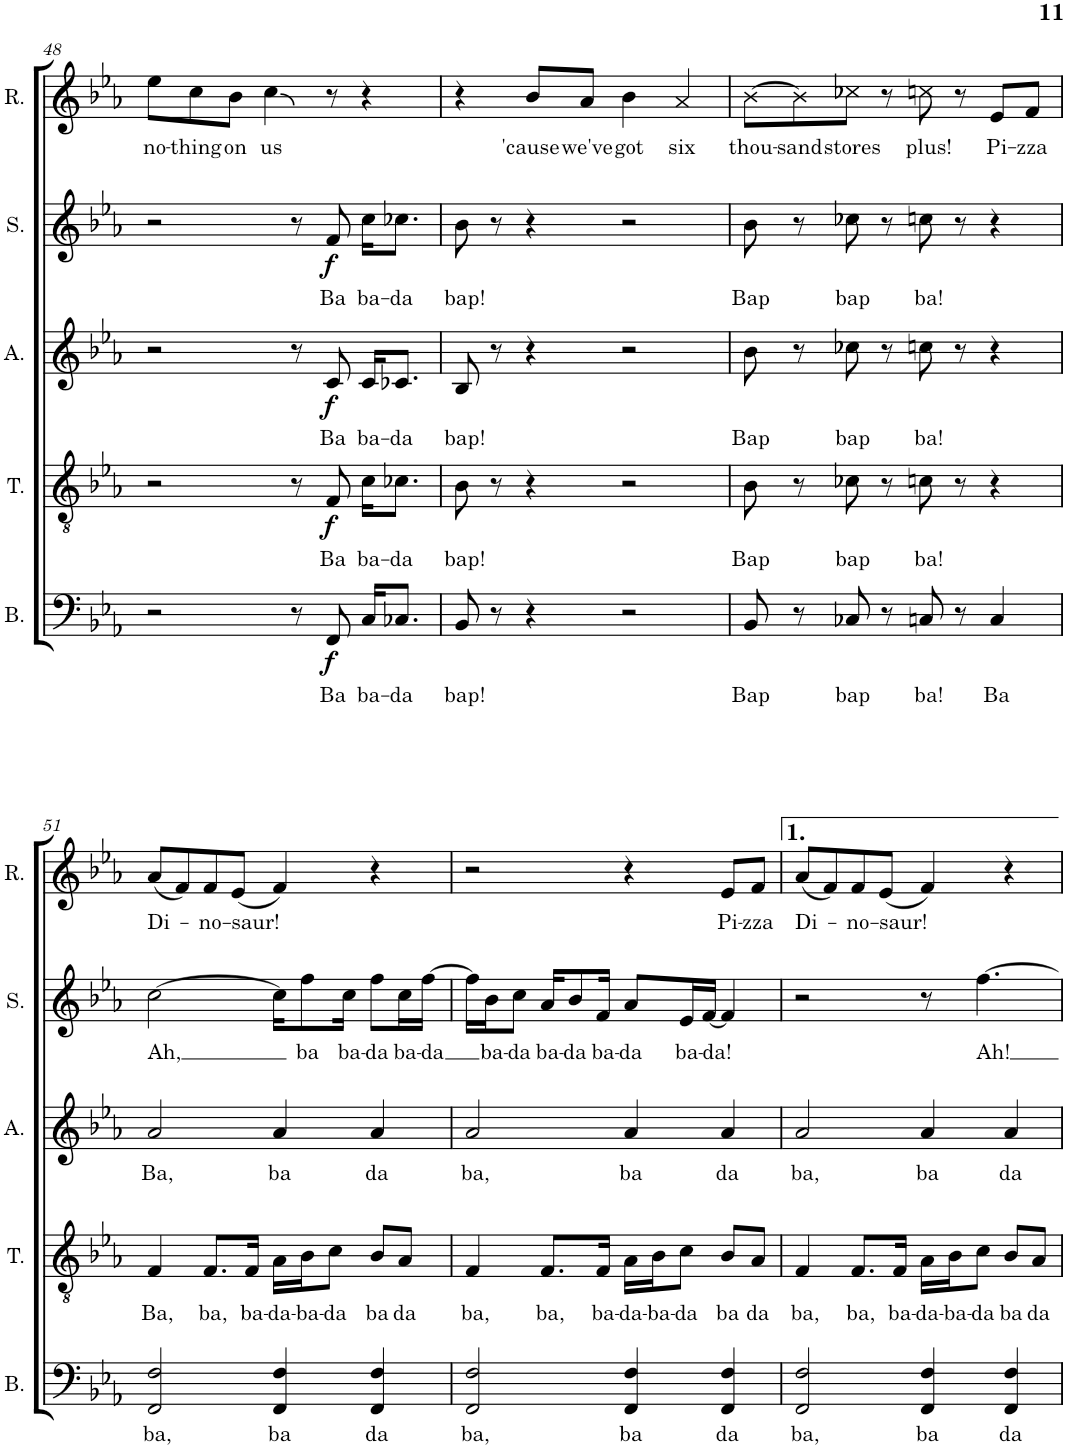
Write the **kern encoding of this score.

**kern	**text	**dynam	**kern	**text	**dynam	**kern	**text	**dynam	**kern	**text	**dynam	**kern	**text	**kern
*part6	*part6	*part6	*part5	*part5	*part5	*part4	*part4	*part4	*part3	*part3	*part3	*part2	*part2	*part1
*staff6	*staff6	*staff6	*staff5	*staff5	*staff5	*staff4	*staff4	*staff4	*staff3	*staff3	*staff3	*staff2	*staff2	*staff1
*I"Bass	*	*	*I"Tenor	*	*	*I"Alto	*	*	*I"Soprano	*	*	*I"Reps	*	*I"Mona
*I'B.	*	*	*I'T.	*	*	*I'A.	*	*	*I'S.	*	*	*I'R.	*	*I'M.
!!LO:PB:g=z
*clefF4	*	*	*clefGv2	*	*	*clefG2	*	*	*clefG2	*	*	*clefG2	*	*clefG2
*k[b-e-a-]	*	*	*k[b-e-a-]	*	*	*k[b-e-a-]	*	*	*k[b-e-a-]	*	*	*k[b-e-a-]	*	*k[b-e-a-]
*M4/4	*	*	*M4/4	*	*	*M4/4	*	*	*M4/4	*	*	*M4/4	*	*M4/4
=48	=48	=48	=48	=48	=48	=48	=48	=48	=48	=48	=48	=48	=48	=48
!	!	!	!	!	!	!	!	!	!	!	!	!	!LO:LY:b	!
2r	.	.	2r	.	.	2r	.	.	2r	.	.	8ee-\L	no-	1r
!	!	!	!	!	!	!	!	!	!	!	!	!	!LO:LY:b	!
.	.	.	.	.	.	.	.	.	.	.	.	8cc\	-thing	.
!	!	!	!	!	!	!	!	!	!	!	!	!	!LO:LY:b	!
.	.	.	.	.	.	.	.	.	.	.	.	8b-\J	on	.
!	!	!	!	!	!	!	!	!	!	!	!	!	!LO:LY:b	!
.	.	.	.	.	.	.	.	.	.	.	.	4cc\	us	.
8r	.	.	8r	.	.	8r	.	.	8r	.	.	.	.	.
!	!LO:LY:b	!LO:DY:b	!	!LO:LY:b	!LO:DY:b	!	!LO:LY:b	!LO:DY:b	!	!LO:LY:b	!LO:DY:b	!	!	!
8FF/	Ba	f	8F/	Ba	f	8c/	Ba	f	8f/	Ba	f	8r	.	.
!	!LO:LY:b	!	!	!LO:LY:b	!	!	!LO:LY:b	!	!	!LO:LY:b	!	!	!	!
16C/KL	ba-	.	16c\KL	ba-	.	16c/KL	ba-	.	16cc\KL	ba-	.	4r	.	.
!	!LO:LY:b	!	!	!LO:LY:b	!	!	!LO:LY:b	!	!	!LO:LY:b	!	!	!	!
8.C-X/J	-da	.	8.c-X\J	-da	.	8.c-X/J	-da	.	8.cc-X\J	-da	.	.	.	.
=49	=49	=49	=49	=49	=49	=49	=49	=49	=49	=49	=49	=49	=49	=49
!	!LO:LY:b	!	!	!LO:LY:b	!	!	!LO:LY:b	!	!	!LO:LY:b	!	!	!	!
8BB-/	bap!	.	8B-\	bap!	.	8B-/	bap!	.	8b-\	bap!	.	4r	.	1r
8r	.	.	8r	.	.	8r	.	.	8r	.	.	.	.	.
!	!	!	!	!	!	!	!	!	!	!	!	!	!LO:LY:b	!
4r	.	.	4r	.	.	4r	.	.	4r	.	.	8b-/L	'cause	.
!	!	!	!	!	!	!	!	!	!	!	!	!	!LO:LY:b	!
.	.	.	.	.	.	.	.	.	.	.	.	8a-/J	we've	.
!	!	!	!	!	!	!	!	!	!	!	!	!	!LO:LY:b	!
2r	.	.	2r	.	.	2r	.	.	2r	.	.	4b-\	got	.
!	!	!	!	!	!	!	!	!	!	!	!	!	!LO:LY:b	!
.	.	.	.	.	.	.	.	.	.	.	.	4a-/	six	.
=50	=50	=50	=50	=50	=50	=50	=50	=50	=50	=50	=50	=50	=50	=50
!	!LO:LY:b	!	!	!LO:LY:b	!	!	!LO:LY:b	!	!	!LO:LY:b	!	!	!LO:LY:b	!
8BB-/	Bap	.	8B-\	Bap	.	8b-\	Bap	.	8b-\	Bap	.	[8b-\L	thou-	1r
!	!	!	!	!	!	!	!	!	!	!	!	!	!LO:LY:b	!
8r	.	.	8r	.	.	8r	.	.	8r	.	.	8b-\]	-sand	.
!	!LO:LY:b	!	!	!LO:LY:b	!	!	!LO:LY:b	!	!	!LO:LY:b	!	!	!LO:LY:b	!
8C-X/	bap	.	8c-X\	bap	.	8cc-X\	bap	.	8cc-X\	bap	.	8cc-X\J	stores	.
8r	.	.	8r	.	.	8r	.	.	8r	.	.	8r	.	.
!	!LO:LY:b	!	!	!LO:LY:b	!	!	!LO:LY:b	!	!	!LO:LY:b	!	!	!LO:LY:b	!
8Cn/	ba!	.	8cn\	ba!	.	8ccn\	ba!	.	8ccn\	ba!	.	8ccn\	plus!	.
8r	.	.	8r	.	.	8r	.	.	8r	.	.	8r	.	.
!	!LO:LY:b	!	!	!	!	!	!	!	!	!	!	!	!LO:LY:b	!
4C/	Ba	.	4r	.	.	4r	.	.	4r	.	.	8e-/L	Pi-	.
!	!	!	!	!	!	!	!	!	!	!	!	!	!LO:LY:b	!
.	.	.	.	.	.	.	.	.	.	.	.	8f/J	-zza	.
!!LO:LB:g=z
=51	=51	=51	=51	=51	=51	=51	=51	=51	=51	=51	=51	=51	=51	=51
!	!LO:LY:b	!	!	!LO:LY:b	!	!	!LO:LY:b	!	!	!LO:LY:b	!	!	!LO:LY:b	!
2FF/ 2F/	ba,	.	4F/	Ba,	.	2a-/	Ba,	.	[2cc\	Ah,	.	(8a-/L	Di-	1r
.	.	.	.	.	.	.	.	.	.	.	.	8f/)	.	.
!	!	!	!	!LO:LY:b	!	!	!	!	!	!	!	!	!LO:LY:b	!
.	.	.	8.F/L	ba,	.	.	.	.	.	.	.	8f/	-no-	.
!	!	!	!	!	!	!	!	!	!	!	!	!	!LO:LY:b	!
.	.	.	.	.	.	.	.	.	.	.	.	(8e-/J	-saur!	.
!	!	!	!	!LO:LY:b	!	!	!	!	!	!	!	!	!	!
.	.	.	16F/Jk	ba-	.	.	.	.	.	.	.	.	.	.
!	!LO:LY:b	!	!	!LO:LY:b	!	!	!LO:LY:b	!	!	!	!	!	!	!
4FF/ 4F/	ba	.	16A-\LL	-da-	.	4a-/	ba	.	16cc\KL]	.	.	4f/)	.	.
!	!	!	!	!LO:LY:b	!	!	!	!	!	!LO:LY:b	!	!	!	!
.	.	.	16B-\J	-ba-	.	.	.	.	8ff\	ba	.	.	.	.
!	!	!	!	!LO:LY:b	!	!	!	!	!	!	!	!	!	!
.	.	.	8c\J	-da	.	.	.	.	.	.	.	.	.	.
!	!	!	!	!	!	!	!	!	!	!LO:LY:b	!	!	!	!
.	.	.	.	.	.	.	.	.	16cc\Jk	ba-	.	.	.	.
!	!LO:LY:b	!	!	!LO:LY:b	!	!	!LO:LY:b	!	!	!LO:LY:b	!	!	!	!
4FF/ 4F/	da	.	8B-/L	ba	.	4a-/	da	.	8ff\L	-da	.	4r	.	.
!	!	!	!	!LO:LY:b	!	!	!	!	!	!LO:LY:b	!	!	!	!
.	.	.	8A-/J	da	.	.	.	.	16cc\L	ba-	.	.	.	.
!	!	!	!	!	!	!	!	!	!	!LO:LY:b	!	!	!	!
.	.	.	.	.	.	.	.	.	[16ff\JJ	-da	.	.	.	.
=52	=52	=52	=52	=52	=52	=52	=52	=52	=52	=52	=52	=52	=52	=52
!	!LO:LY:b	!	!	!LO:LY:b	!	!	!LO:LY:b	!	!	!	!	!	!	!
2FF/ 2F/	ba,	.	4F/	ba,	.	2a-/	ba,	.	16ff\LL]	.	.	2r	.	1r
!	!	!	!	!	!	!	!	!	!	!LO:LY:b	!	!	!	!
.	.	.	.	.	.	.	.	.	16b-\J	ba-	.	.	.	.
!	!	!	!	!	!	!	!	!	!	!LO:LY:b	!	!	!	!
.	.	.	.	.	.	.	.	.	8cc\J	-da	.	.	.	.
!	!	!	!	!LO:LY:b	!	!	!	!	!	!LO:LY:b	!	!	!	!
.	.	.	8.F/L	ba,	.	.	.	.	16a-/KL	ba-	.	.	.	.
!	!	!	!	!	!	!	!	!	!	!LO:LY:b	!	!	!	!
.	.	.	.	.	.	.	.	.	8b-/	-da	.	.	.	.
!	!	!	!	!LO:LY:b	!	!	!	!	!	!LO:LY:b	!	!	!	!
.	.	.	16F/Jk	ba-	.	.	.	.	16f/Jk	ba-	.	.	.	.
!	!LO:LY:b	!	!	!LO:LY:b	!	!	!LO:LY:b	!	!	!LO:LY:b	!	!	!	!
4FF/ 4F/	ba	.	16A-\LL	-da-	.	4a-/	ba	.	8a-/L	-da	.	4r	.	.
!	!	!	!	!LO:LY:b	!	!	!	!	!	!	!	!	!	!
.	.	.	16B-\J	-ba-	.	.	.	.	.	.	.	.	.	.
!	!	!	!	!LO:LY:b	!	!	!	!	!	!LO:LY:b	!	!	!	!
.	.	.	8c\J	-da	.	.	.	.	16e-/L	ba-	.	.	.	.
!	!	!	!	!	!	!	!	!	!	!LO:LY:b	!	!	!	!
.	.	.	.	.	.	.	.	.	[16f/JJ	-da!	.	.	.	.
!	!LO:LY:b	!	!	!LO:LY:b	!	!	!LO:LY:b	!	!	!	!	!	!LO:LY:b	!
4FF/ 4F/	da	.	8B-/L	ba	.	4a-/	da	.	4f/]	.	.	8e-/L	Pi-	.
!	!	!	!	!LO:LY:b	!	!	!	!	!	!	!	!	!LO:LY:b	!
.	.	.	8A-/J	da	.	.	.	.	.	.	.	8f/J	-zza	.
=53	=53	=53	=53	=53	=53	=53	=53	=53	=53	=53	=53	=53	=53	=53
!	!LO:LY:b	!	!	!LO:LY:b	!	!	!LO:LY:b	!	!	!	!	!	!LO:LY:b	!
2FF/ 2F/	ba,	.	4F/	ba,	.	2a-/	ba,	.	2r	.	.	(8a-/L	Di-	1r
.	.	.	.	.	.	.	.	.	.	.	.	8f/)	.	.
!	!	!	!	!LO:LY:b	!	!	!	!	!	!	!	!	!LO:LY:b	!
.	.	.	8.F/L	ba,	.	.	.	.	.	.	.	8f/	-no-	.
!	!	!	!	!	!	!	!	!	!	!	!	!	!LO:LY:b	!
.	.	.	.	.	.	.	.	.	.	.	.	(8e-/J	-saur!	.
!	!	!	!	!LO:LY:b	!	!	!	!	!	!	!	!	!	!
.	.	.	16F/Jk	ba-	.	.	.	.	.	.	.	.	.	.
!	!LO:LY:b	!	!	!LO:LY:b	!	!	!LO:LY:b	!	!	!	!	!	!	!
4FF/ 4F/	ba	.	16A-\LL	-da-	.	4a-/	ba	.	8r	.	.	4f/)	.	.
!	!	!	!	!LO:LY:b	!	!	!	!	!	!	!	!	!	!
.	.	.	16B-\J	-ba-	.	.	.	.	.	.	.	.	.	.
!	!	!	!	!LO:LY:b	!	!	!	!	!	!LO:LY:b	!	!	!	!
.	.	.	8c\J	-da	.	.	.	.	[4.ff\	Ah!	.	.	.	.
!	!LO:LY:b	!	!	!LO:LY:b	!	!	!LO:LY:b	!	!	!	!	!	!	!
4FF/ 4F/	da	.	8B-/L	ba	.	4a-/	da	.	.	.	.	4r	.	.
!	!	!	!	!LO:LY:b	!	!	!	!	!	!	!	!	!	!
.	.	.	8A-/J	da	.	.	.	.	.	.	.	.	.	.
=	=	=	=	=	=	=	=	=	=	=	=	=	=	=
*-	*-	*-	*-	*-	*-	*-	*-	*-	*-	*-	*-	*-	*-	*-
